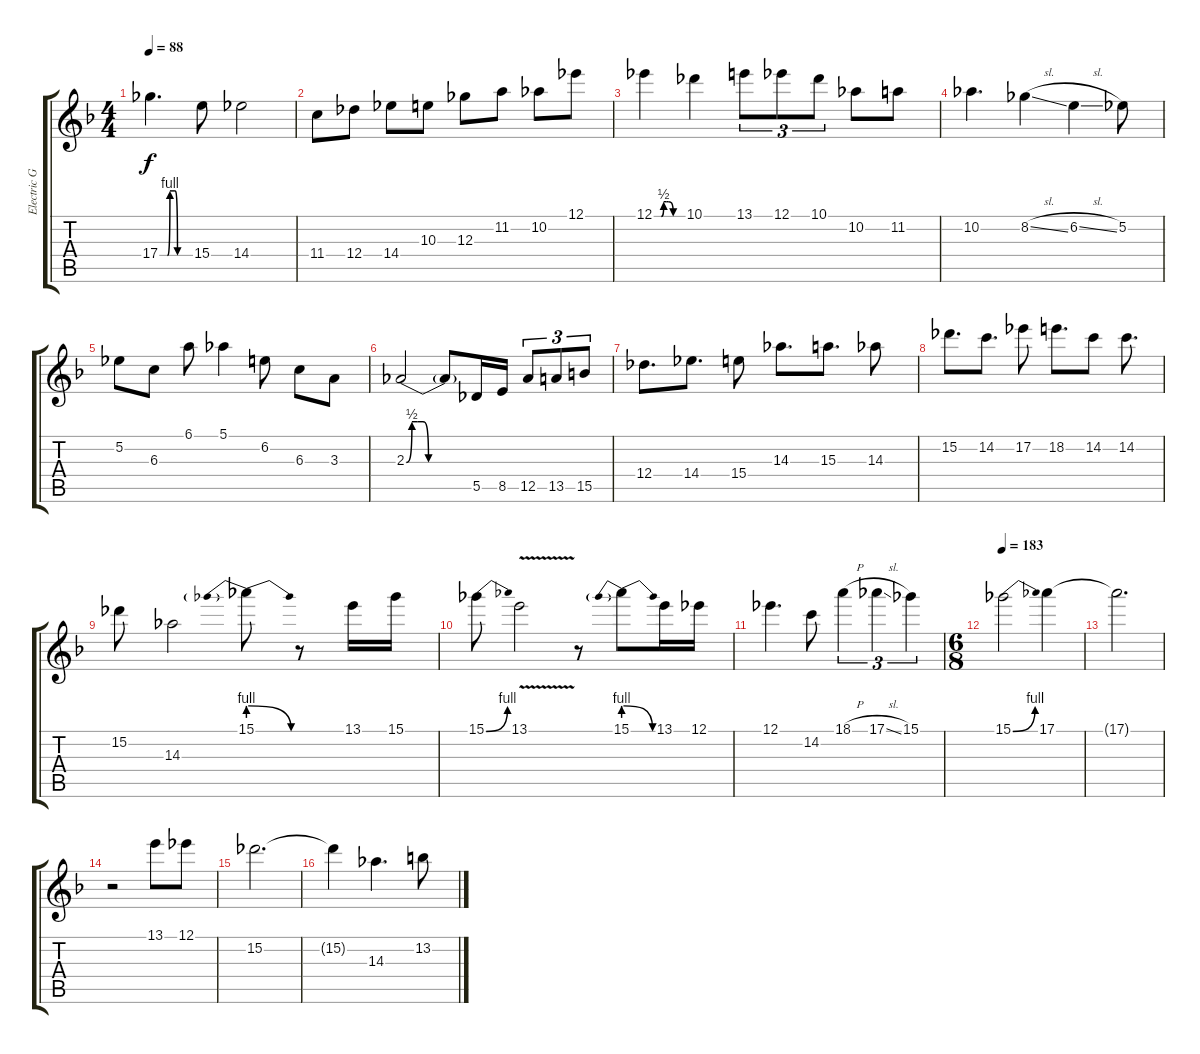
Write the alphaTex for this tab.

\track ("Electric Guitar" "Electric G") {instrument acousticguitarsteel}
\staff {score tabs}
\tuning (Eb4 Bb3 Gb3 Db3 Ab2 Eb2) {hide}
\ts (4 4)
\tempo 88
\clef g2
\ks f
17.4{be (custom 0 0 10 0 15 0 20 4 30 4 35 0 40 0 45 0 60 0)}.4{d dy f} 15.4.8 14.4.2 |
11.4.8 12.4.8 14.4.8 10.3.8 12.3.8 11.2.8 10.2.8 12.1.8 |
12.1{be (custom 0 0 10 0 15 0 20 2 26 2 30 2 40 0 46 0 60 0)}.4 10.1.4 13.1.8{tu (3 2)} 12.1.8{tu (3 2)} 10.1.8{tu (3 2)} 10.2.8 11.2.8 |
10.2.4{d} 8.2{sl}.4 6.2{sl}.4 5.2.8 |
5.2.8 6.3.8 6.1.8 5.1.4 6.2.8 6.3.8 3.3.8 |
2.3{be (custom 0 0 5 2 10 2 15 2 20 0 30 0 60 0)}.2 2.3{t}.8 5.5.16 8.5.16 12.5.8{tu (3 2)} 13.5.8{tu (3 2)} 15.5.8{tu (3 2)} |
12.4.8{d} 14.4.8{d} 15.4.8 14.3.8{d} 15.3.8{d} 14.3.8 |
15.2.8{d} 14.2.8{d} 17.2.8 18.2.8{d} 14.2.8 14.2.8{d} |
15.2.8 14.3.2 15.1{be (prebendrelease 0 4 60 0)}.8 r.8 13.1.16 15.1.16 |
15.1{be (bend 0 0 60 4)}.8 13.1{v}.2 r.8 15.1{be (prebendrelease 0 4 60 0)}.8 13.1.16 12.1.16 |
12.1.4{d} 14.2.8 18.1{h}.4{tu (3 2)} 17.1{sl}.4{tu (3 2)} 15.1.4{tu (3 2)} |
\ts (6 8)
\tempo 183
15.1{be (bend 0 0 60 4)}.2 17.1.4 |
17.1{t}.2{d} |
r.2 13.1.8 12.1.8 |
15.2.2{d} |
15.2{t}.4 14.3.4{d} 13.2.8
